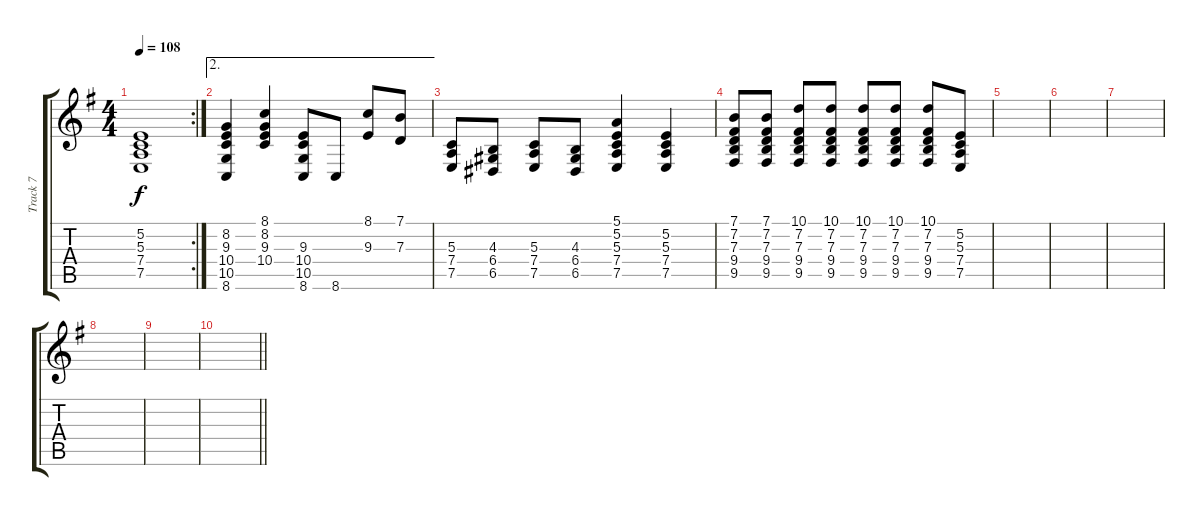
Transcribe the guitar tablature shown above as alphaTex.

\track ("Track 7" "Track 7") {instrument acousticgrandpiano}
\staff {score tabs}
\tuning (E4 B3 G3 D3 A2 E2) {hide}
\rc 2
\ts (4 4)
\tempo 108
\clef g2
\ks g
(5.2{t} 5.3{t} 7.4{t} 7.5{t}).1{dy f} |
\ae 2
(8.2 9.3 10.4 10.5 8.6).4 (8.1 8.2 9.3 10.4).4 (9.3 10.4 10.5 8.6).8 8.6.8 (8.1 9.3).8 (7.1 7.3).8 |
(5.3 7.4 7.5).8 (4.3 6.4 6.5).8 (5.3 7.4 7.5).8 (4.3 6.4 6.5).8 (5.1 5.2 5.3 7.4 7.5).4 (5.2 5.3 7.4 7.5).4 |
(7.1 7.2 7.3 9.4 9.5).8 (7.1 7.2 7.3 9.4 9.5).8 (10.1 7.2 7.3 9.4 9.5).8 (10.1 7.2 7.3 9.4 9.5).8 (10.1 7.2 7.3 9.4 9.5).8 (10.1 7.2 7.3 9.4 9.5).8 (10.1 7.2 7.3 9.4 9.5).8 (5.2 5.3 7.4 7.5).8 |
|
|
|
|
|
\barLineRight lightlight
